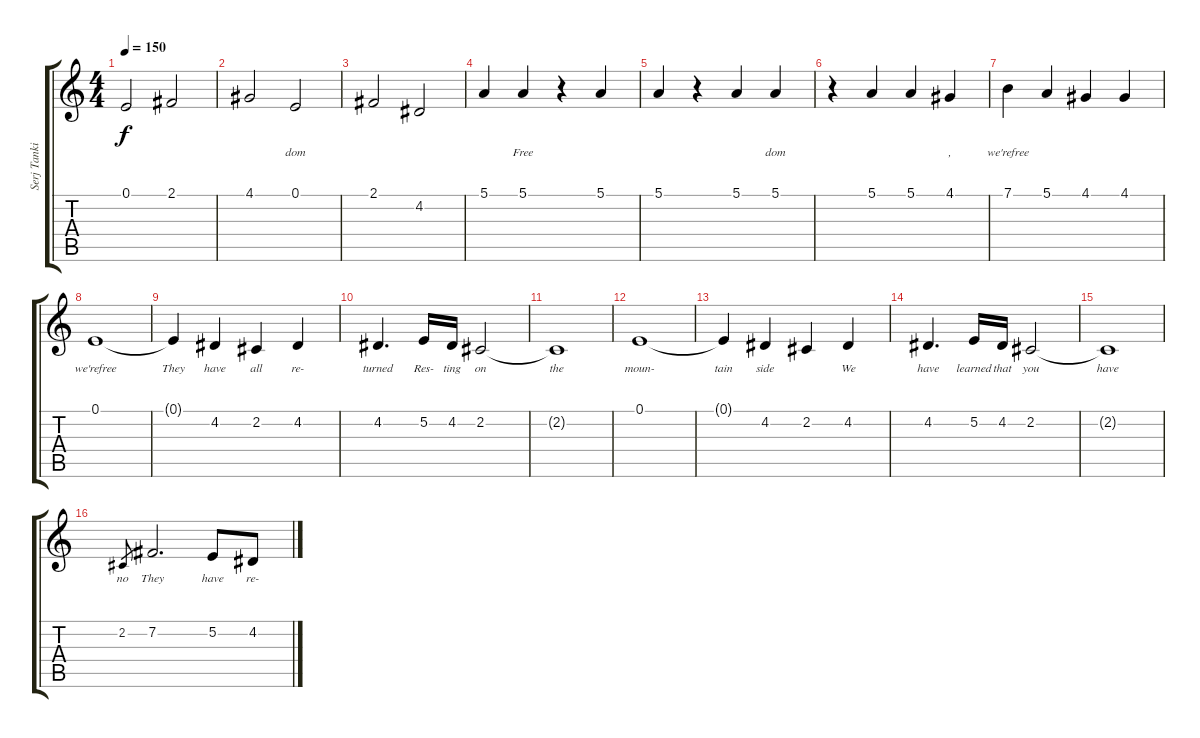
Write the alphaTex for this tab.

\track ("Serj Tankian(Vocals)" "Serj Tanki") {instrument cello}
\staff {score tabs}
\tuning (E4 B3 G3 D3 A2 E2) {hide}
\ts (4 4)
\tempo 150
\clef g2
\ks c
0.1.2{lyrics (0 "") lyrics (1 "") lyrics (2 "") lyrics (3 "") lyrics (4 "") dy f} 2.1.2{lyrics (0 "") lyrics (1 "") lyrics (2 "") lyrics (3 "") lyrics (4 "")} |
4.1.2{lyrics (0 "") lyrics (1 "") lyrics (2 "") lyrics (3 "") lyrics (4 "")} 0.1.2{lyrics (0 "dom") lyrics (1 "") lyrics (2 "") lyrics (3 "") lyrics (4 "")} |
2.1.2{lyrics (0 "") lyrics (1 "") lyrics (2 "") lyrics (3 "") lyrics (4 "")} 4.2.2{lyrics (0 "") lyrics (1 "") lyrics (2 "") lyrics (3 "") lyrics (4 "")} |
5.1.4{lyrics (0 "") lyrics (1 "") lyrics (2 "") lyrics (3 "") lyrics (4 "")} 5.1.4{lyrics (0 "Free") lyrics (1 "") lyrics (2 "") lyrics (3 "") lyrics (4 "")} r.4 5.1.4{lyrics (0 "") lyrics (1 "") lyrics (2 "") lyrics (3 "") lyrics (4 "")} |
5.1.4{lyrics (0 "") lyrics (1 "") lyrics (2 "") lyrics (3 "") lyrics (4 "")} r.4 5.1.4{lyrics (0 "") lyrics (1 "") lyrics (2 "") lyrics (3 "") lyrics (4 "")} 5.1.4{lyrics (0 "dom") lyrics (1 "") lyrics (2 "") lyrics (3 "") lyrics (4 "")} |
r.4 5.1.4{lyrics (0 "") lyrics (1 "") lyrics (2 "") lyrics (3 "") lyrics (4 "")} 5.1.4{lyrics (0 "") lyrics (1 "") lyrics (2 "") lyrics (3 "") lyrics (4 "")} 4.1.4{lyrics (0 ",") lyrics (1 "") lyrics (2 "") lyrics (3 "") lyrics (4 "")} |
7.1.4{lyrics (0 "we'refree") lyrics (1 "") lyrics (2 "") lyrics (3 "") lyrics (4 "")} 5.1.4{lyrics (0 "") lyrics (1 "") lyrics (2 "") lyrics (3 "") lyrics (4 "")} 4.1.4{lyrics (0 "") lyrics (1 "") lyrics (2 "") lyrics (3 "") lyrics (4 "")} 4.1.4{lyrics (0 "") lyrics (1 "") lyrics (2 "") lyrics (3 "") lyrics (4 "")} |
0.1.1{lyrics (0 "we'refree") lyrics (1 "") lyrics (2 "") lyrics (3 "") lyrics (4 "")} |
0.1{t}.4{lyrics (0 "They") lyrics (1 "") lyrics (2 "") lyrics (3 "") lyrics (4 "")} 4.2.4{lyrics (0 "have") lyrics (1 "") lyrics (2 "") lyrics (3 "") lyrics (4 "")} 2.2.4{lyrics (0 "all") lyrics (1 "") lyrics (2 "") lyrics (3 "") lyrics (4 "")} 4.2.4{lyrics (0 "re-") lyrics (1 "") lyrics (2 "") lyrics (3 "") lyrics (4 "")} |
4.2.4{d lyrics (0 "turned") lyrics (1 "") lyrics (2 "") lyrics (3 "") lyrics (4 "")} 5.2.16{lyrics (0 "Res-") lyrics (1 "") lyrics (2 "") lyrics (3 "") lyrics (4 "")} 4.2.16{lyrics (0 "ting") lyrics (1 "") lyrics (2 "") lyrics (3 "") lyrics (4 "")} 2.2.2{lyrics (0 "on") lyrics (1 "") lyrics (2 "") lyrics (3 "") lyrics (4 "")} |
2.2{t}.1{lyrics (0 "the") lyrics (1 "") lyrics (2 "") lyrics (3 "") lyrics (4 "")} |
0.1.1{lyrics (0 "moun-") lyrics (1 "") lyrics (2 "") lyrics (3 "") lyrics (4 "")} |
0.1{t}.4{lyrics (0 "tain") lyrics (1 "") lyrics (2 "") lyrics (3 "") lyrics (4 "")} 4.2.4{lyrics (0 "side") lyrics (1 "") lyrics (2 "") lyrics (3 "") lyrics (4 "")} 2.2.4{lyrics (0 "") lyrics (1 "") lyrics (2 "") lyrics (3 "") lyrics (4 "")} 4.2.4{lyrics (0 "We") lyrics (1 "") lyrics (2 "") lyrics (3 "") lyrics (4 "")} |
4.2.4{d lyrics (0 "have") lyrics (1 "") lyrics (2 "") lyrics (3 "") lyrics (4 "")} 5.2.16{lyrics (0 "learned") lyrics (1 "") lyrics (2 "") lyrics (3 "") lyrics (4 "")} 4.2.16{lyrics (0 "that") lyrics (1 "") lyrics (2 "") lyrics (3 "") lyrics (4 "")} 2.2.2{lyrics (0 "you") lyrics (1 "") lyrics (2 "") lyrics (3 "") lyrics (4 "")} |
2.2{t}.1{lyrics (0 "have") lyrics (1 "") lyrics (2 "") lyrics (3 "") lyrics (4 "")} |
2.2.8{lyrics (0 "no") lyrics (1 "") lyrics (2 "") lyrics (3 "") lyrics (4 "") gr} 7.2.2{d lyrics (0 "They") lyrics (1 "") lyrics (2 "") lyrics (3 "") lyrics (4 "")} 5.2.8{lyrics (0 "have") lyrics (1 "") lyrics (2 "") lyrics (3 "") lyrics (4 "")} 4.2.8{lyrics (0 "re-") lyrics (1 "") lyrics (2 "") lyrics (3 "") lyrics (4 "")}
